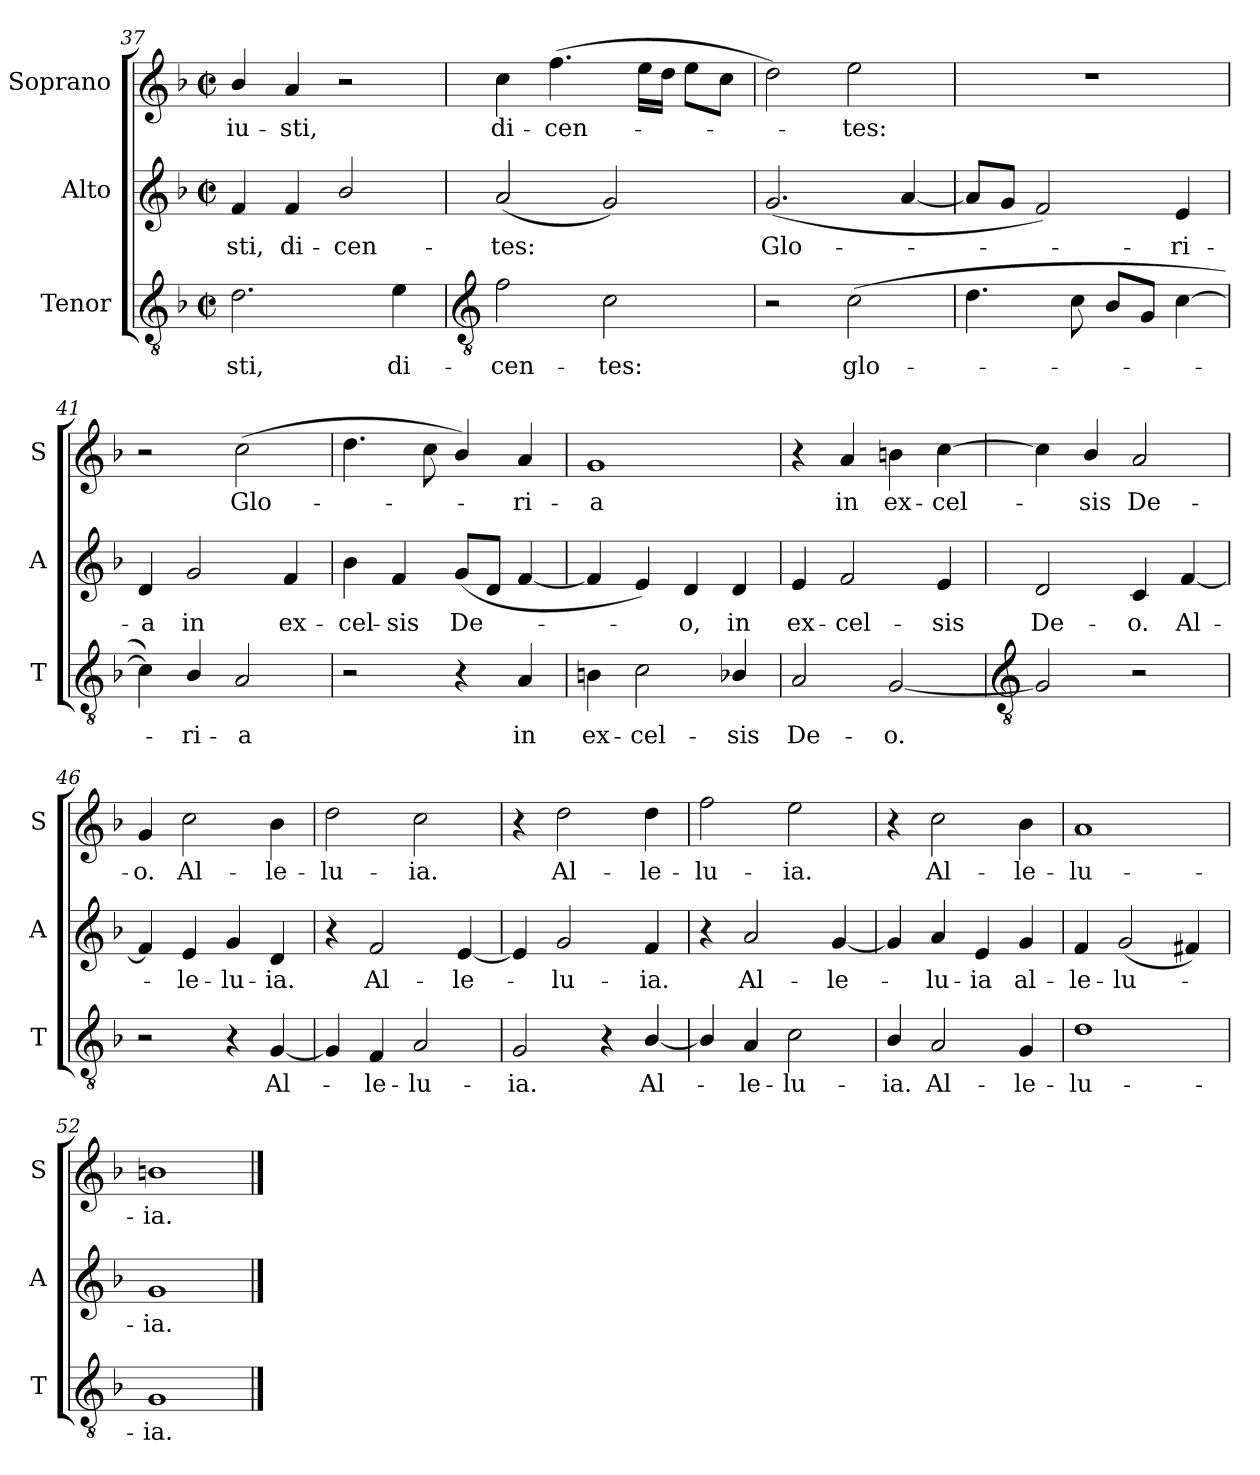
**kern	**text	**kern	**text	**kern	**text
*part3	*part3	*part2	*part2	*part1	*part1
*staff3	*staff3	*staff2	*staff2	*staff1	*staff1
*I"Tenor	*	*I"Alto	*	*I"Soprano	*
*I'T	*	*I'A	*	*I'S	*
*clefGv2	*	*clefG2	*	*clefG2	*
*k[b-]	*	*k[b-]	*	*k[b-]	*
*F:	*	*F:	*	*F:	*
*M2/2	*	*M2/2	*	*M2/2	*
*met(c|)	*	*met(c|)	*	*met(c|)	*
=37	=37	=37	=37	=37	=37
!	!LO:LY:b	!	!LO:LY:b	!	!LO:LY:b
2.d	-sti,	4f	-sti,	4b-/	iu-
!	!	!	!LO:LY:b	!	!LO:LY:b
.	.	4f	di-	4a	-sti,
!	!	!	!LO:LY:b	!	!
.	.	2b-/	-cen-	2r	.
!	!LO:LY:b	!	!	!	!
4e	di-	.	.	.	.
!!LO:LB:g=z
=38	=38	=38	=38	=38	=38
*clefGv2	*	*	*	*	*
!	!LO:LY:b	!	!LO:LY:b	!	!LO:LY:b
2f	-cen-	(<2a	-tes:	4cc	di-
!	!	!	!	!	!LO:LY:b
.	.	.	.	(>4.ff	-cen-
!	!LO:LY:b	!	!	!	!
2c	-tes:	2g)	.	.	.
.	.	.	.	16eeLL	.
.	.	.	.	16ddJJ	.
.	.	.	.	8eeL	.
.	.	.	.	8ccJ	.
=39	=39	=39	=39	=39	=39
!	!	!	!LO:LY:b	!	!
2r	.	(<2.g	Glo-	2dd)	.
!	!LO:LY:b	!	!	!	!LO:LY:b
(>2c	glo-	.	.	2ee	tes:
.	.	[4a	.	.	.
=40	=40	=40	=40	=40	=40
4.d	.	8aL]	.	1r	.
.	.	8gJ	.	.	.
.	.	2f)	.	.	.
8c	.	.	.	.	.
8B-L	.	.	.	.	.
8GJ	.	.	.	.	.
!	!	!	!LO:LY:b	!	!
[4c	.	4e	ri-	.	.
=41	=41	=41	=41	=41	=41
!	!	!	!LO:LY:b	!	!
4c])	.	4d	-a	2r	.
!	!LO:LY:b	!	!LO:LY:b	!	!
4B-/	ri-	2g	in	.	.
!	!LO:LY:b	!	!	!	!LO:LY:b
2A	-a	.	.	(>2cc	Glo-
!	!	!	!LO:LY:b	!	!
.	.	4f	ex-	.	.
=42	=42	=42	=42	=42	=42
!	!	!	!LO:LY:b	!	!
2r	.	4b-	-cel-	4.dd	.
!	!	!	!LO:LY:b	!	!
.	.	4f	-sis	.	.
.	.	.	.	8cc	.
!	!	!	!LO:LY:b	!	!
4r	.	(<8gL	De-	4b-/)	.
.	.	8dJ	.	.	.
!	!LO:LY:b	!	!	!	!LO:LY:b
4A	in	[4f	.	4a	ri-
=43	=43	=43	=43	=43	=43
!	!LO:LY:b	!	!	!	!LO:LY:b
4Bn	ex-	4f]	.	1g	-a
!	!LO:LY:b	!	!	!	!
2c	-cel-	4e)	.	.	.
!	!	!	!LO:LY:b	!	!
.	.	4d	o,	.	.
!	!LO:LY:b	!	!LO:LY:b	!	!
4B-X/	-sis	4d	in	.	.
=44	=44	=44	=44	=44	=44
!	!LO:LY:b	!	!LO:LY:b	!	!
2A	De-	4e	ex-	4r	.
!	!	!	!LO:LY:b	!	!LO:LY:b
.	.	2f	-cel-	4a	in
!	!LO:LY:b	!	!	!	!LO:LY:b
[2G	-o.	.	.	4bn	ex-
!	!	!	!LO:LY:b	!	!LO:LY:b
.	.	4e	-sis	[4cc	-cel-
!!LO:LB:g=z
=45	=45	=45	=45	=45	=45
*clefGv2	*	*	*	*	*
!	!	!	!LO:LY:b	!	!
2G]	.	2d	De-	4cc]	.
!	!	!	!	!	!LO:LY:b
.	.	.	.	4b-/	sis
!	!	!	!LO:LY:b	!	!LO:LY:b
2r	.	4c	-o.	2a	De-
!	!	!	!LO:LY:b	!	!
.	.	[4f	Al-	.	.
=46	=46	=46	=46	=46	=46
!	!	!	!	!	!LO:LY:b
2r	.	4f]	.	4g	-o.
!	!	!	!LO:LY:b	!	!LO:LY:b
.	.	4e	le-	2cc	Al-
!	!	!	!LO:LY:b	!	!
4r	.	4g	-lu-	.	.
!	!LO:LY:b	!	!LO:LY:b	!	!LO:LY:b
[4G	Al-	4d	-ia.	4b-	-le-
=47	=47	=47	=47	=47	=47
!	!	!	!	!	!LO:LY:b
4G]	.	4r	.	2dd	-lu-
!	!LO:LY:b	!	!LO:LY:b	!	!
4F	le-	2f	Al-	.	.
!	!LO:LY:b	!	!	!	!LO:LY:b
2A	-lu-	.	.	2cc	-ia.
!	!	!	!LO:LY:b	!	!
.	.	[4e	-le-	.	.
=48	=48	=48	=48	=48	=48
!	!LO:LY:b	!	!	!	!
2G	-ia.	4e]	.	4r	.
!	!	!	!LO:LY:b	!	!LO:LY:b
.	.	2g	lu-	2dd	Al-
4r	.	.	.	.	.
!	!LO:LY:b	!	!LO:LY:b	!	!LO:LY:b
[4B-/	Al-	4f	-ia.	4dd	-le-
=49	=49	=49	=49	=49	=49
!	!	!	!	!	!LO:LY:b
4B-/]	.	4r	.	2ff	-lu-
!	!LO:LY:b	!	!LO:LY:b	!	!
4A	le-	2a	Al-	.	.
!	!LO:LY:b	!	!	!	!LO:LY:b
2c	-lu-	.	.	2ee	-ia.
!	!	!	!LO:LY:b	!	!
.	.	[4g	-le-	.	.
=50	=50	=50	=50	=50	=50
!	!LO:LY:b	!	!	!	!
4B-/	-ia.	4g]	.	4r	.
!	!LO:LY:b	!	!LO:LY:b	!	!LO:LY:b
2A	Al-	4a	lu-	2cc	Al-
!	!	!	!LO:LY:b	!	!
.	.	4e	-ia	.	.
!	!LO:LY:b	!	!LO:LY:b	!	!LO:LY:b
4G	-le-	4g	al-	4b-	-le-
=51	=51	=51	=51	=51	=51
!	!LO:LY:b	!	!LO:LY:b	!	!LO:LY:b
1d	-lu-	4f	-le-	1a	-lu-
!	!	!	!LO:LY:b	!	!
.	.	(<2g	-lu-	.	.
.	.	4f#X)	.	.	.
=52	=52	=52	=52	=52	=52
!	!LO:LY:b	!	!LO:LY:b	!	!LO:LY:b
1G	-ia.	1g	ia.	1bn	-ia.
==	==	==	==	==	==
*-	*-	*-	*-	*-	*-
